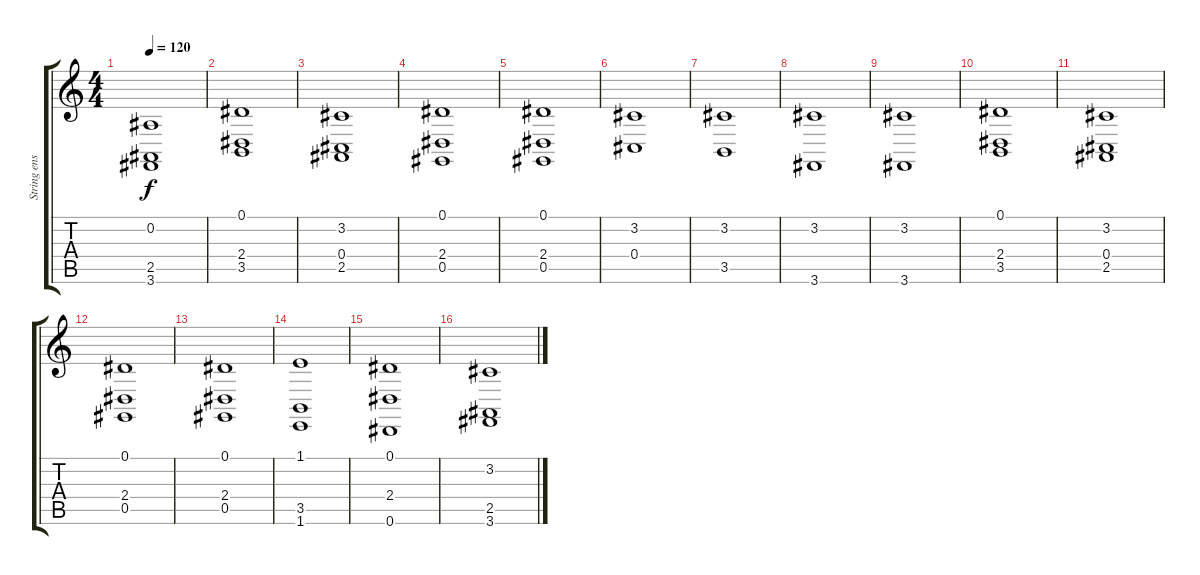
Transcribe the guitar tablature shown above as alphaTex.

\track ("String ensemble" "String ens") {instrument stringensemble1}
\staff {score tabs}
\tuning (Eb4 Bb3 Gb3 Db3 Ab2 Eb2) {hide}
\ts (4 4)
\tempo 120
\clef g2
\ks c
(0.2 2.5{t} 3.6{t}).1{dy f} |
(0.1 2.4 3.5).1 |
(3.2 0.4 2.5).1 |
(0.1 2.4 0.5).1 |
(0.1 2.4 0.5).1 |
(3.2 0.4).1 |
(3.2 3.5).1 |
(3.2 3.6).1 |
(3.2 3.6).1 |
(0.1 2.4 3.5).1 |
(3.2 0.4 2.5).1 |
(0.1 2.4 0.5).1 |
(0.1 2.4 0.5).1 |
(1.1 3.5 1.6).1 |
(0.1 2.4 0.6).1 |
(3.2 2.5 3.6).1
